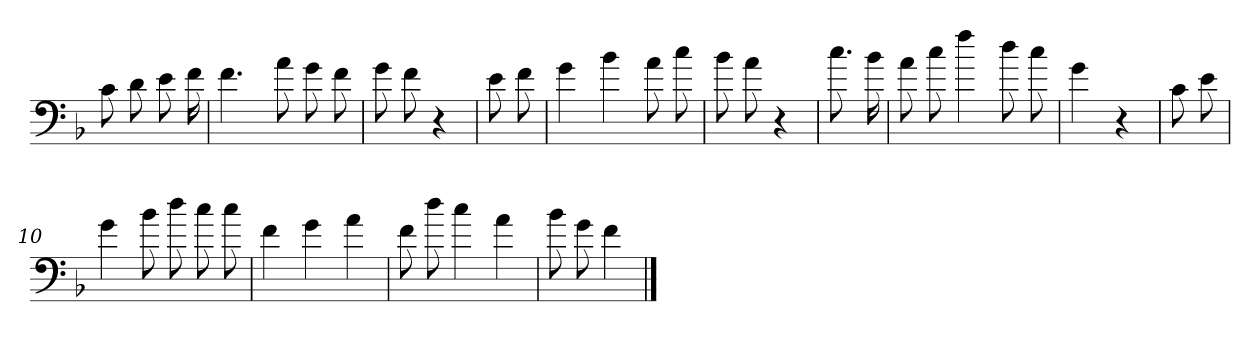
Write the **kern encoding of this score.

**kern
*part1
*staff1
*clefF4
*k[b-]
*F:
=
8c
8d
8e
16f
=1
4.f
8a
8g
8f
=2
8g
8f
4r
=3
8e
8f
=4
4g
4b-
8a
8cc
=5
8b-
8a
4r
=6
8.cc
16b-
=7
8a
8cc
4ff
8dd
8cc
=8
4g
4r
=9
8c
8e
=10
4g
8b-
8dd
8cc
8cc
=11
4f
4g
4a
=12
8f
8dd
4cc
4a
=13
8b-
8g
4f
==
*-
